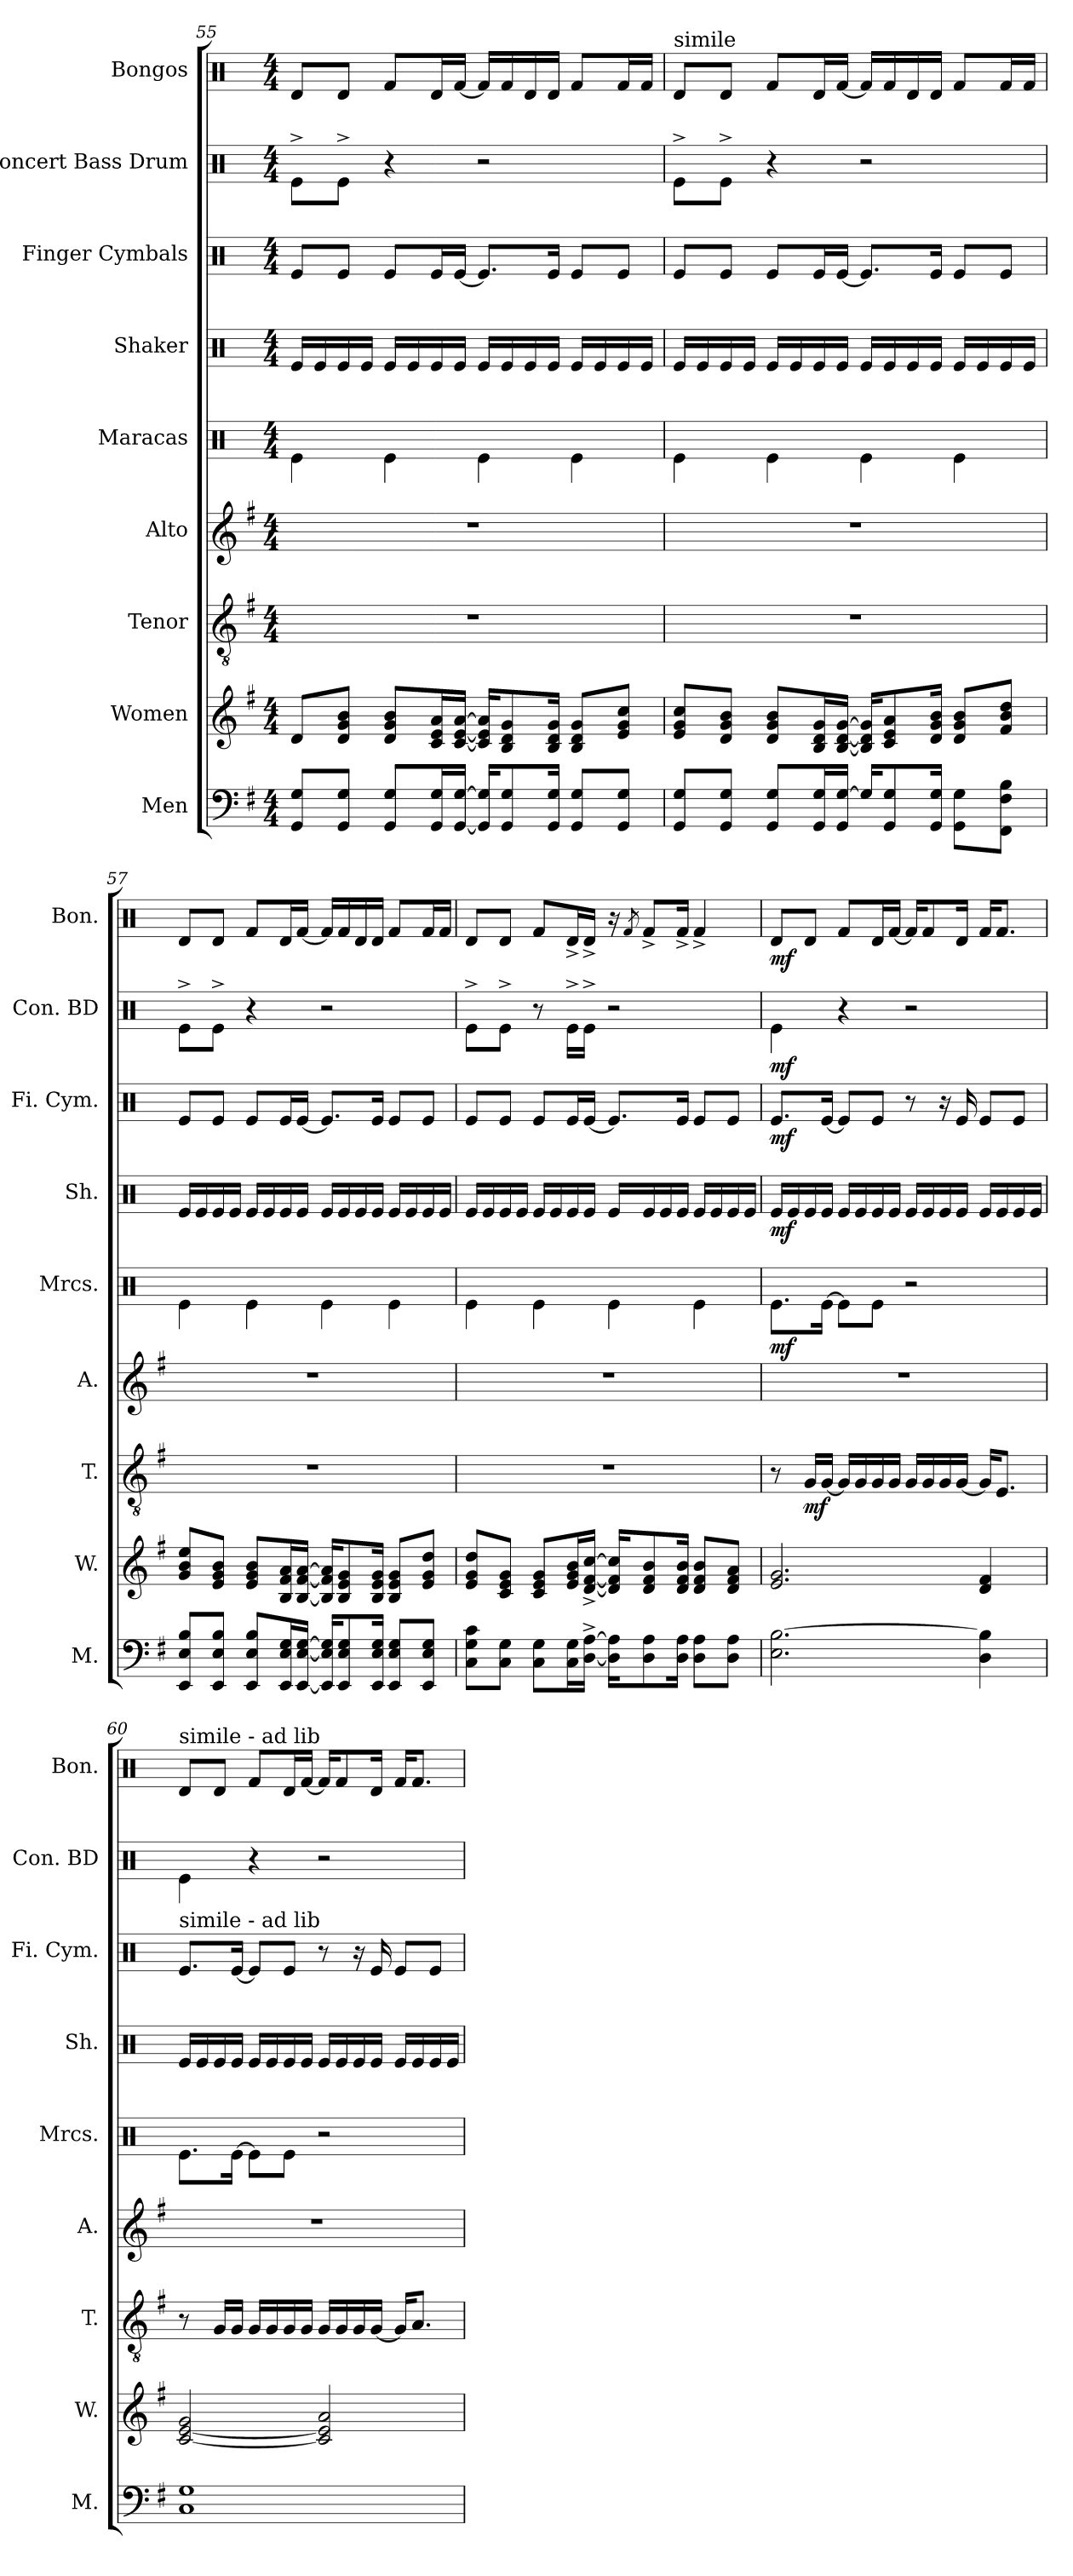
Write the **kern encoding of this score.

**kern	**dynam	**kern	**dynam	**kern	**dynam	**kern	**kern	**dynam	**kern	**dynam	**kern	**dynam	**kern	**dynam	**kern	**dynam
*part9	*part9	*part8	*part8	*part7	*part7	*part6	*part5	*part5	*part4	*part4	*part3	*part3	*part2	*part2	*part1	*part1
*staff9	*staff9	*staff8	*staff8	*staff7	*staff7	*staff6	*staff5	*staff5	*staff4	*staff4	*staff3	*staff3	*staff2	*staff2	*staff1	*staff1
*I"Men	*	*I"Women	*	*I"Tenor	*	*I"Alto	*I"Maracas	*	*I"Shaker	*	*I"Finger Cymbals	*	*I"Concert Bass Drum	*	*I"Bongos	*
*I'M.	*	*I'W.	*	*I'T.	*	*I'A.	*I'Mrcs.	*	*I'Sh.	*	*I'Fi. Cym.	*	*I'Con. BD	*	*I'Bon.	*
*clefF4	*	*clefG2	*	*clefGv2	*	*clefG2	*clefX	*	*clefX	*	*clefX	*	*clefX	*	*clefX	*
*k[f#]	*	*k[f#]	*	*k[f#]	*	*k[f#]	*k[]	*	*k[]	*	*k[]	*	*k[]	*	*k[]	*
*M4/4	*	*M4/4	*	*M4/4	*	*M4/4	*M4/4	*	*M4/4	*	*M4/4	*	*M4/4	*	*M4/4	*
=55	=55	=55	=55	=55	=55	=55	=55	=55	=55	=55	=55	=55	=55	=55	=55	=55
8GG/ 8G/L	.	8d/L	.	1r	.	1r	4Re\	.	16Re/LL	.	8Re/L	.	8Re^\L	.	8Rd/L	.
.	.	.	.	.	.	.	.	.	16Re/	.	.	.	.	.	.	.
8GG/ 8G/J	.	8d/ 8g/ 8b/J	.	.	.	.	.	.	16Re/	.	8Re/J	.	8Re^\J	.	8Rd/J	.
.	.	.	.	.	.	.	.	.	16Re/JJ	.	.	.	.	.	.	.
8GG/ 8G/L	.	8d/ 8g/ 8b/L	.	.	.	.	4Re\	.	16Re/LL	.	8Re/L	.	4r	.	8Rf/L	.
.	.	.	.	.	.	.	.	.	16Re/	.	.	.	.	.	.	.
16GG/ 16G/L	.	16c/ 16e/ 16a/L	.	.	.	.	.	.	16Re/	.	16Re/L	.	.	.	16Rd/L	.
[16GG/ [16G/JJ	.	[16c/ [16e/ [16a/JJ	.	.	.	.	.	.	16Re/JJ	.	[16Re/JJ	.	.	.	[16Rf/JJ	.
16GG/] 16G/]KL	.	16c/] 16e/] 16a/]KL	.	.	.	.	4Re\	.	16Re/LL	.	8.Re/L]	.	2r	.	16Rf/LL]	.
8GG/ 8G/	.	8B/ 8d/ 8g/	.	.	.	.	.	.	16Re/	.	.	.	.	.	16Rf/	.
.	.	.	.	.	.	.	.	.	16Re/	.	.	.	.	.	16Rd/	.
16GG/ 16G/Jk	.	16B/ 16d/ 16g/Jk	.	.	.	.	.	.	16Re/JJ	.	16Re/Jk	.	.	.	16Rd/JJ	.
8GG/ 8G/L	.	8B/ 8d/ 8g/L	.	.	.	.	4Re\	.	16Re/LL	.	8Re/L	.	.	.	8Rf/L	.
.	.	.	.	.	.	.	.	.	16Re/	.	.	.	.	.	.	.
8GG/ 8G/J	.	8e/ 8g/ 8cc/J	.	.	.	.	.	.	16Re/	.	8Re/J	.	.	.	16Rf/L	.
.	.	.	.	.	.	.	.	.	16Re/JJ	.	.	.	.	.	16Rf/JJ	.
!!LO:PB:g=z
=56	=56	=56	=56	=56	=56	=56	=56	=56	=56	=56	=56	=56	=56	=56	=56	=56
!	!	!	!	!	!	!	!	!	!	!	!	!	!	!	!LO:TX:a:t=simile	!
8GG/ 8G/L	.	8e/ 8g/ 8cc/L	.	1r	.	1r	4Re\	.	16Re/LL	.	8Re/L	.	8Re^\L	.	8Rd/L	.
.	.	.	.	.	.	.	.	.	16Re/	.	.	.	.	.	.	.
8GG/ 8G/J	.	8d/ 8g/ 8b/J	.	.	.	.	.	.	16Re/	.	8Re/J	.	8Re^\J	.	8Rd/J	.
.	.	.	.	.	.	.	.	.	16Re/JJ	.	.	.	.	.	.	.
8GG/ 8G/L	.	8d/ 8g/ 8b/L	.	.	.	.	4Re\	.	16Re/LL	.	8Re/L	.	4r	.	8Rf/L	.
.	.	.	.	.	.	.	.	.	16Re/	.	.	.	.	.	.	.
16GG/ 16G/L	.	16B/ 16d/ 16g/L	.	.	.	.	.	.	16Re/	.	16Re/L	.	.	.	16Rd/L	.
16GG/ [16G/JJ	.	[16B/ [16d/ [16g/JJ	.	.	.	.	.	.	16Re/JJ	.	[16Re/JJ	.	.	.	[16Rf/JJ	.
16G/KL]	.	16B/] 16d/] 16g/]KL	.	.	.	.	4Re\	.	16Re/LL	.	8.Re/L]	.	2r	.	16Rf/LL]	.
8GG/ 8G/	.	8c/ 8e/ 8a/	.	.	.	.	.	.	16Re/	.	.	.	.	.	16Rf/	.
.	.	.	.	.	.	.	.	.	16Re/	.	.	.	.	.	16Rd/	.
16GG/ 16G/Jk	.	16d/ 16g/ 16b/Jk	.	.	.	.	.	.	16Re/JJ	.	16Re/Jk	.	.	.	16Rd/JJ	.
8GG\ 8G\L	.	8d/ 8g/ 8b/L	.	.	.	.	4Re\	.	16Re/LL	.	8Re/L	.	.	.	8Rf/L	.
.	.	.	.	.	.	.	.	.	16Re/	.	.	.	.	.	.	.
8FF#\ 8F#\ 8B\J	.	8f#/ 8b/ 8dd/J	.	.	.	.	.	.	16Re/	.	8Re/J	.	.	.	16Rf/L	.
.	.	.	.	.	.	.	.	.	16Re/JJ	.	.	.	.	.	16Rf/JJ	.
=57	=57	=57	=57	=57	=57	=57	=57	=57	=57	=57	=57	=57	=57	=57	=57	=57
8EE/ 8E/ 8B/L	.	8g/ 8b/ 8ee/L	.	1r	.	1r	4Re\	.	16Re/LL	.	8Re/L	.	8Re^\L	.	8Rd/L	.
.	.	.	.	.	.	.	.	.	16Re/	.	.	.	.	.	.	.
8EE/ 8E/ 8B/J	.	8e/ 8g/ 8b/J	.	.	.	.	.	.	16Re/	.	8Re/J	.	8Re^\J	.	8Rd/J	.
.	.	.	.	.	.	.	.	.	16Re/JJ	.	.	.	.	.	.	.
8EE/ 8E/ 8B/L	.	8e/ 8g/ 8b/L	.	.	.	.	4Re\	.	16Re/LL	.	8Re/L	.	4r	.	8Rf/L	.
.	.	.	.	.	.	.	.	.	16Re/	.	.	.	.	.	.	.
16EE/ 16E/ 16G/L	.	16B/ 16f#/ 16a/L	.	.	.	.	.	.	16Re/	.	16Re/L	.	.	.	16Rd/L	.
[16EE/ [16E/ [16G/JJ	.	[16B/ [16f#/ [16a/JJ	.	.	.	.	.	.	16Re/JJ	.	[16Re/JJ	.	.	.	[16Rf/JJ	.
16EE/] 16E/] 16G/]KL	.	16B/] 16f#/] 16a/]KL	.	.	.	.	4Re\	.	16Re/LL	.	8.Re/L]	.	2r	.	16Rf/LL]	.
8EE/ 8E/ 8G/	.	8B/ 8e/ 8g/	.	.	.	.	.	.	16Re/	.	.	.	.	.	16Rf/	.
.	.	.	.	.	.	.	.	.	16Re/	.	.	.	.	.	16Rd/	.
16EE/ 16E/ 16G/Jk	.	16B/ 16e/ 16g/Jk	.	.	.	.	.	.	16Re/JJ	.	16Re/Jk	.	.	.	16Rd/JJ	.
8EE/ 8E/ 8G/L	.	8B/ 8e/ 8g/L	.	.	.	.	4Re\	.	16Re/LL	.	8Re/L	.	.	.	8Rf/L	.
.	.	.	.	.	.	.	.	.	16Re/	.	.	.	.	.	.	.
8EE/ 8E/ 8G/J	.	8e/ 8g/ 8dd/J	.	.	.	.	.	.	16Re/	.	8Re/J	.	.	.	16Rf/L	.
.	.	.	.	.	.	.	.	.	16Re/JJ	.	.	.	.	.	16Rf/JJ	.
!!LO:PB:g=z
=58	=58	=58	=58	=58	=58	=58	=58	=58	=58	=58	=58	=58	=58	=58	=58	=58
8C\ 8G\ 8c\L	.	8e/ 8g/ 8dd/L	.	1r	.	1r	4Re\	.	16Re/LL	.	8Re/L	.	8Re^\L	.	8Rd/L	.
.	.	.	.	.	.	.	.	.	16Re/	.	.	.	.	.	.	.
8C\ 8G\J	.	8c/ 8e/ 8g/J	.	.	.	.	.	.	16Re/	.	8Re/J	.	8Re^\J	.	8Rd/J	.
.	.	.	.	.	.	.	.	.	16Re/JJ	.	.	.	.	.	.	.
8C\ 8G\L	.	8c/ 8e/ 8g/L	.	.	.	.	4Re\	.	16Re/LL	.	8Re/L	.	8r	.	8Rf/L	.
.	.	.	.	.	.	.	.	.	16Re/	.	.	.	.	.	.	.
16C\ 16G\L	.	16e/ 16g/ 16b/L	.	.	.	.	.	.	16Re/	.	16Re/L	.	16Re^\LL	.	16Rd^/L	.
[16D\^ [16A\^JJ	.	[16d/^ [16f#/^ [16cc/^JJ	.	.	.	.	.	.	16Re/JJ	.	[16Re/JJ	.	16Re^\JJ	.	16Rd^/JJ	.
16D\] 16A\]KL	.	16d/] 16f#/] 16cc/]KL	.	.	.	.	4Re\	.	16Re/LL	.	8.Re/L]	.	2r	.	16r	.
.	.	.	.	.	.	.	.	.	.	.	.	.	.	.	8qRf/	.
8D\ 8A\	.	8d/ 8f#/ 8b/	.	.	.	.	.	.	16Re/	.	.	.	.	.	8Rf^/L	.
.	.	.	.	.	.	.	.	.	16Re/	.	.	.	.	.	.	.
16D\ 16A\Jk	.	16d/ 16f#/ 16b/Jk	.	.	.	.	.	.	16Re/JJ	.	16Re/Jk	.	.	.	16Rf^/Jk	.
8D\ 8A\L	.	8d/ 8f#/ 8b/L	.	.	.	.	4Re\	.	16Re/LL	.	8Re/L	.	.	.	4Rf^/	.
.	.	.	.	.	.	.	.	.	16Re/	.	.	.	.	.	.	.
8D\ 8A\J	.	8d/ 8f#/ 8a/J	.	.	.	.	.	.	16Re/	.	8Re/J	.	.	.	.	.
.	.	.	.	.	.	.	.	.	16Re/JJ	.	.	.	.	.	.	.
=59	=59	=59	=59	=59	=59	=59	=59	=59	=59	=59	=59	=59	=59	=59	=59	=59
!	!LO:DY:b	!	!	!	!	!	!	!	!	!	!	!	!	!	!	!
!	!LO:DY:n=1:b	!	!LO:DY:b	!	!	!	!	!	!	!	!	!	!	!	!	!
!	!	!	!LO:DY:n=1:b	!	!	!	!	!LO:DY:b	!	!LO:DY:b	!	!LO:DY:b	!	!LO:DY:b	!	!LO:DY:b
2.E\ [2.B\	mp mp	2.e/ 2.g/	mp mp	8r	.	1r	8.Re\L	mf	16Re/LL	mf	8.Re/L	mf	4Re\	mf	8Rd/L	mf
.	.	.	.	.	.	.	.	.	16Re/	.	.	.	.	.	.	.
!	!	!	!	!	!LO:DY:b	!	!	!	!	!	!	!	!	!	!	!
.	.	.	.	16G/LL	mf	.	.	.	16Re/	.	.	.	.	.	8Rd/J	.
.	.	.	.	[16G/JJ	.	.	[16Re\Jk	.	16Re/JJ	.	[16Re/Jk	.	.	.	.	.
.	.	.	.	16G/LL]	.	.	8Re\L]	.	16Re/LL	.	8Re/L]	.	4r	.	8Rf/L	.
.	.	.	.	16G/	.	.	.	.	16Re/	.	.	.	.	.	.	.
.	.	.	.	16G/	.	.	8Re\J	.	16Re/	.	8Re/J	.	.	.	16Rd/L	.
.	.	.	.	16G/JJ	.	.	.	.	16Re/JJ	.	.	.	.	.	[16Rf/JJ	.
.	.	.	.	16G/LL	.	.	2r	.	16Re/LL	.	8r	.	2r	.	16Rf/KL]	.
.	.	.	.	16G/	.	.	.	.	16Re/	.	.	.	.	.	8Rf/	.
.	.	.	.	16G/	.	.	.	.	16Re/	.	16r	.	.	.	.	.
.	.	.	.	[16G/JJ	.	.	.	.	16Re/JJ	.	16Re/	.	.	.	16Rd/Jk	.
4D\ 4B\]	.	4d/ 4f#/	.	16G/KL]	.	.	.	.	16Re/LL	.	8Re/L	.	.	.	16Rf/KL	.
.	.	.	.	8.E/J	.	.	.	.	16Re/	.	.	.	.	.	8.Rf/J	.
.	.	.	.	.	.	.	.	.	16Re/	.	8Re/J	.	.	.	.	.
.	.	.	.	.	.	.	.	.	16Re/JJ	.	.	.	.	.	.	.
!!LO:PB:g=z
=60	=60	=60	=60	=60	=60	=60	=60	=60	=60	=60	=60	=60	=60	=60	=60	=60
!	!	!	!	!	!	!	!	!	!	!	!	!	!	!	!LO:TX:a:t=simile - ad lib	!
!	!	!	!	!	!	!	!	!	!	!	!LO:TX:a:t=simile - ad lib	!	!	!	!	!
1C 1G	.	[2c/ [2e/ 2g/	.	8r	.	1r	8.Re\L	.	16Re/LL	.	8.Re/L	.	4Re\	.	8Rd/L	.
.	.	.	.	.	.	.	.	.	16Re/	.	.	.	.	.	.	.
.	.	.	.	16G/LL	.	.	.	.	16Re/	.	.	.	.	.	8Rd/J	.
.	.	.	.	16G/JJ	.	.	[16Re\Jk	.	16Re/JJ	.	[16Re/Jk	.	.	.	.	.
.	.	.	.	16G/LL	.	.	8Re\L]	.	16Re/LL	.	8Re/L]	.	4r	.	8Rf/L	.
.	.	.	.	16G/	.	.	.	.	16Re/	.	.	.	.	.	.	.
.	.	.	.	16G/	.	.	8Re\J	.	16Re/	.	8Re/J	.	.	.	16Rd/L	.
.	.	.	.	16G/JJ	.	.	.	.	16Re/JJ	.	.	.	.	.	[16Rf/JJ	.
.	.	2c/] 2e/] 2a/	.	16G/LL	.	.	2r	.	16Re/LL	.	8r	.	2r	.	16Rf/KL]	.
.	.	.	.	16G/	.	.	.	.	16Re/	.	.	.	.	.	8Rf/	.
.	.	.	.	16G/	.	.	.	.	16Re/	.	16r	.	.	.	.	.
.	.	.	.	[16G/JJ	.	.	.	.	16Re/JJ	.	16Re/	.	.	.	16Rd/Jk	.
.	.	.	.	16G/KL]	.	.	.	.	16Re/LL	.	8Re/L	.	.	.	16Rf/KL	.
.	.	.	.	8.A/J	.	.	.	.	16Re/	.	.	.	.	.	8.Rf/J	.
.	.	.	.	.	.	.	.	.	16Re/	.	8Re/J	.	.	.	.	.
.	.	.	.	.	.	.	.	.	16Re/JJ	.	.	.	.	.	.	.
=	=	=	=	=	=	=	=	=	=	=	=	=	=	=	=	=
*-	*-	*-	*-	*-	*-	*-	*-	*-	*-	*-	*-	*-	*-	*-	*-	*-
